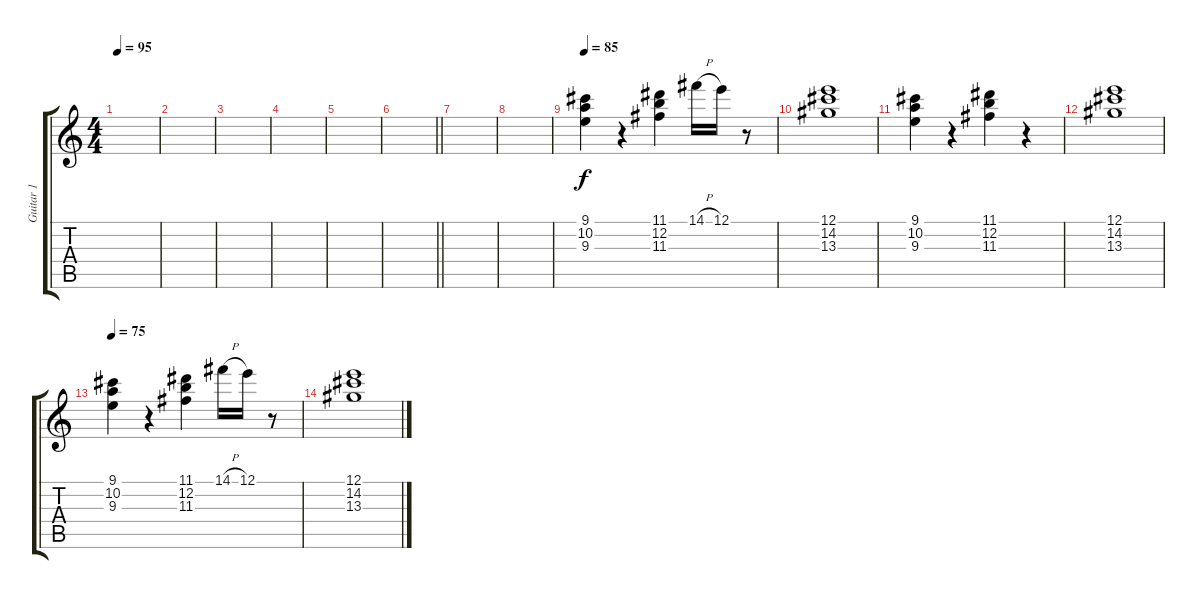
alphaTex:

\track ("Guitar 1" "Guitar 1") {instrument electricguitarclean}
\staff {score tabs}
\tuning (E4 B3 G3 D3 A2 E2) {hide}
\ts (4 4)
\tempo 95
\clef g2
\ks c
|
|
|
|
|
\barLineRight lightlight
|
|
|
\tempo 85
(9.1 10.2 9.3).4 r.4 (11.1 12.2 11.3).4 14.1{h}.16 12.1.16 r.8 |
(12.1 14.2 13.3).1 |
(9.1 10.2 9.3).4 r.4 (11.1 12.2 11.3).4 r.4 |
(12.1 14.2 13.3).1 |
\tempo 75
(9.1 10.2 9.3).4 r.4 (11.1 12.2 11.3).4 14.1{h}.16 12.1.16 r.8 |
(12.1 14.2 13.3).1
